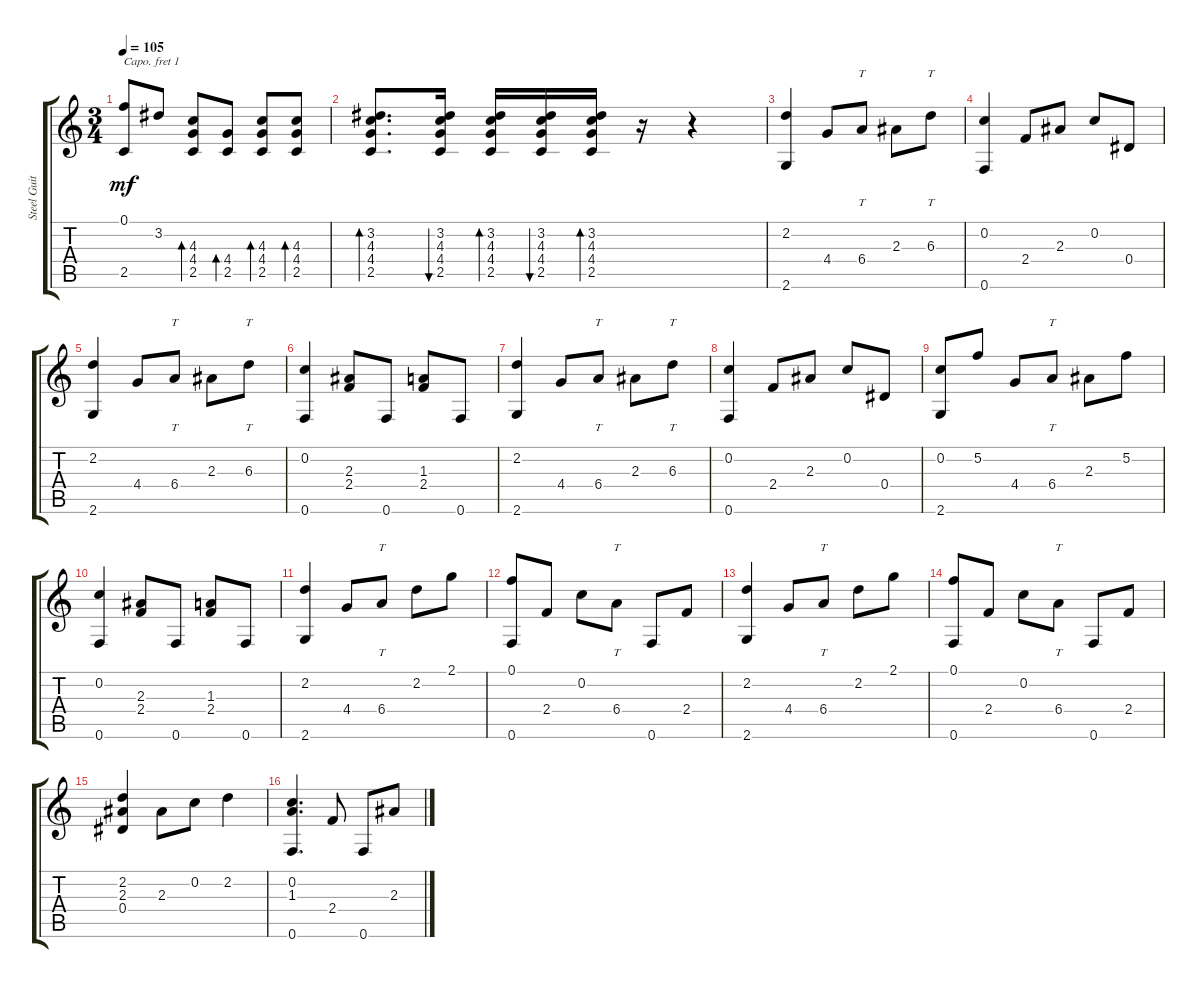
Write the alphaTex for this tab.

\track ("Steel Guitar" "Steel Guit") {instrument acousticguitarsteel}
\staff {score tabs}
\capo 1
\tuning (E4 B3 G3 D3 A2 E2) {hide}
\ts (3 4)
\tempo 105
\clef g2
\ks c
(0.1 2.5).8{dy mf} 3.2.8 (4.3 4.4 2.5).8{bd 30} (4.4 2.5).8{bd 30} (4.3 4.4 2.5).8{bd 30} (4.3 4.4 2.5).8{bd 30} |
(3.2 4.3 4.4 2.5).8{d bd 30} (3.2 4.3 4.4 2.5).16{bu 30} (3.2 4.3 4.4 2.5).16{bd 30} (3.2 4.3 4.4 2.5).16{bu 30} (3.2 4.3 4.4 2.5).16{bd 30} r.16 r.4 |
(2.2 2.6).4 4.4.8 6.4.8{tt} 2.3.8 6.3.8{tt} |
(0.2 0.6).4 2.4.8 2.3.8 0.2.8 0.4.8 |
(2.2 2.6).4 4.4.8 6.4.8{tt} 2.3.8 6.3.8{tt} |
(0.2 0.6).4 (2.3 2.4).8 0.6.8 (1.3 2.4).8 0.6.8 |
(2.2 2.6).4 4.4.8 6.4.8{tt} 2.3.8 6.3.8{tt} |
(0.2 0.6).4 2.4.8 2.3.8 0.2.8 0.4.8 |
(0.2 2.6).8 5.2.8 4.4.8 6.4.8{tt} 2.3.8 5.2.8 |
(0.2 0.6).4 (2.3 2.4).8 0.6.8 (1.3 2.4).8 0.6.8 |
(2.2 2.6).4 4.4.8 6.4.8{tt} 2.2.8 2.1.8 |
(0.1 0.6).8 2.4.8 0.2.8 6.4.8{tt} 0.6.8 2.4.8 |
(2.2 2.6).4 4.4.8 6.4.8{tt} 2.2.8 2.1.8 |
(0.1 0.6).8 2.4.8 0.2.8 6.4.8{tt} 0.6.8 2.4.8 |
(2.2 2.3 0.4).4 2.3.8 0.2.8 2.2.4 |
(0.2 1.3 0.6).4{d} 2.4.8 0.6.8 2.3.8
